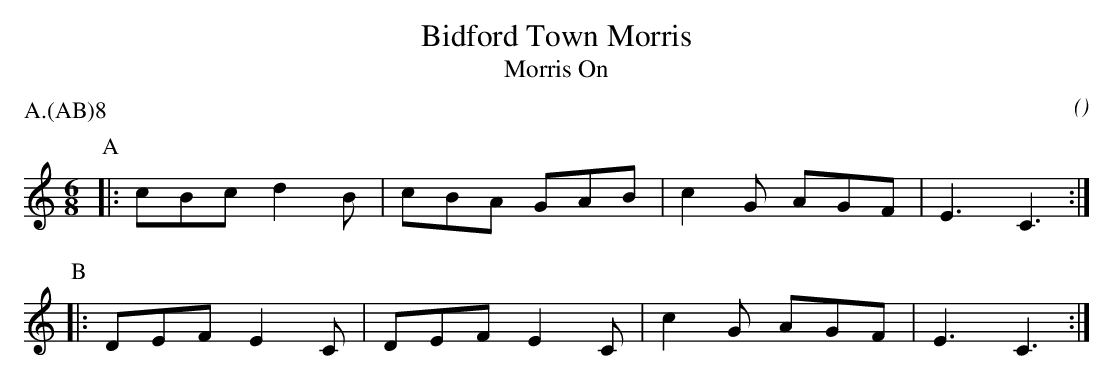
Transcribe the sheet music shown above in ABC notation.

X:1
T:Bidford Town Morris
M:6/8
T:Morris On
C:
O:
P:A.(AB)8
K:C
P:A
|:\
cBc d2 B | cBA GAB  | c2 G AGF | E3 C3 :|
P:B
|: DEF E2 C | DEF E2 C | c2 G AGF | E3 C3 :|
